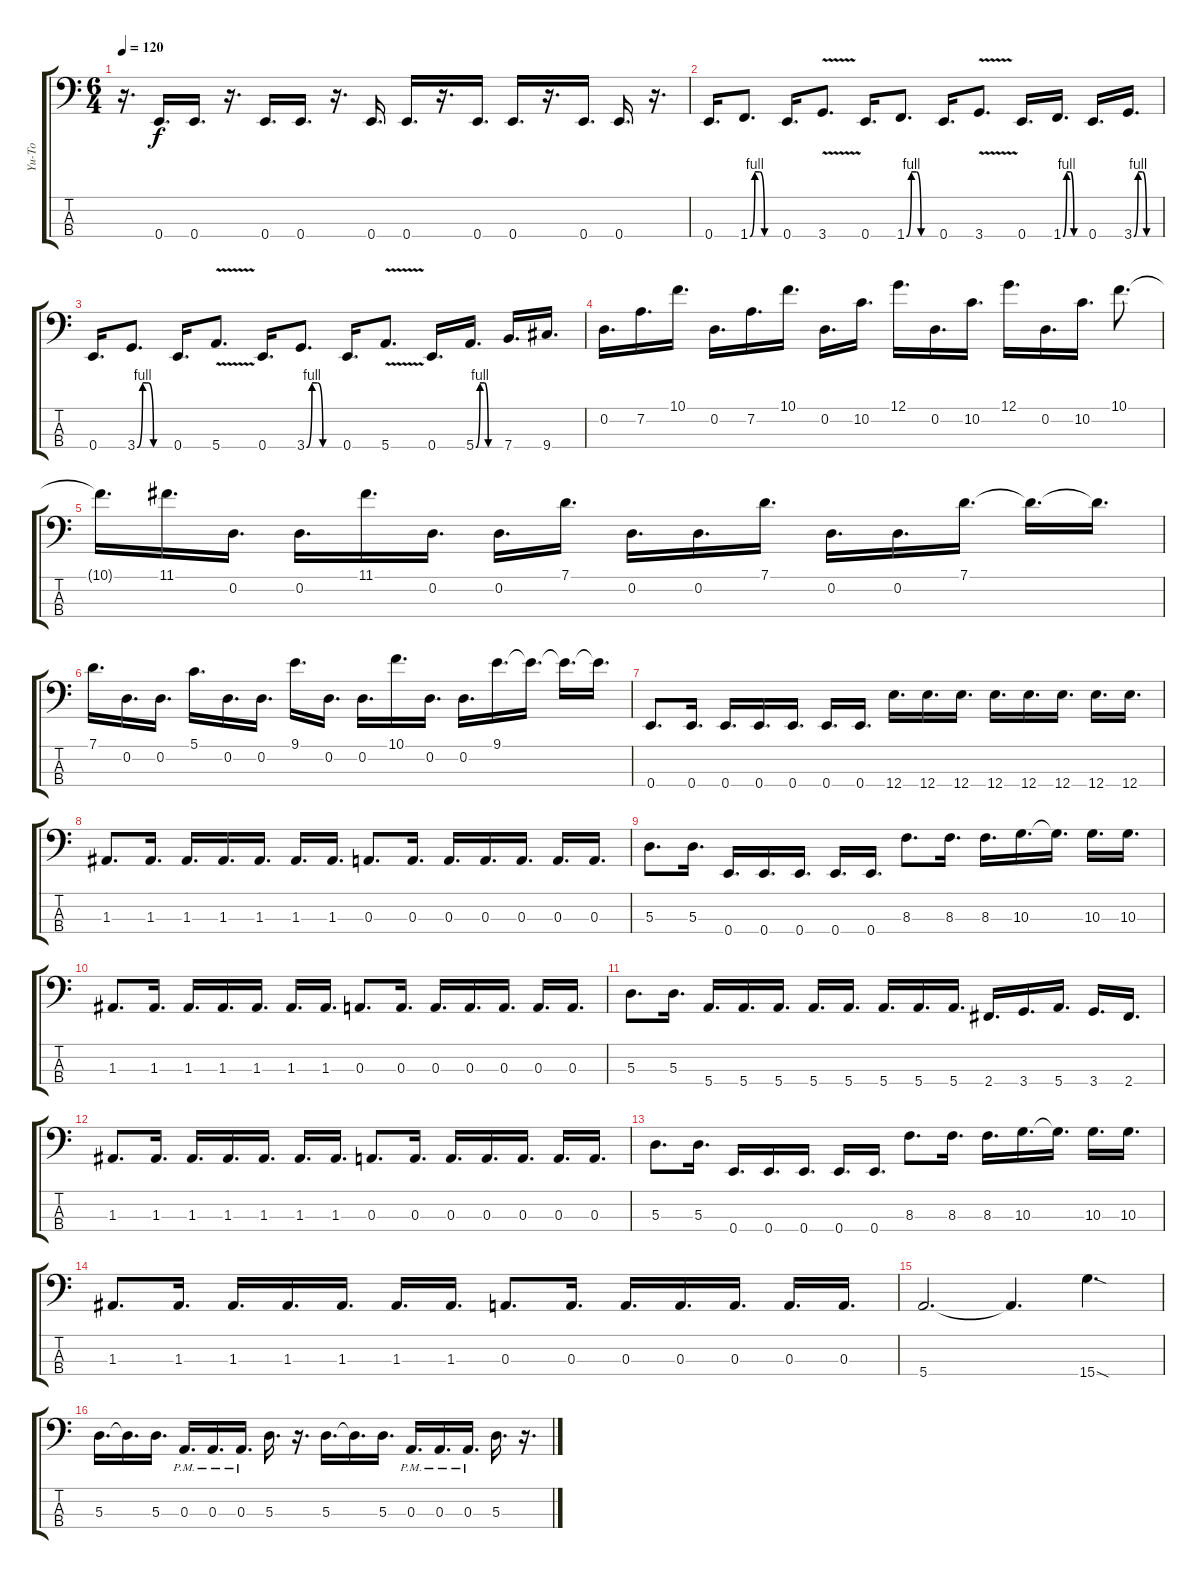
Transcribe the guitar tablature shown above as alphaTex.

\track ("Yu-To" "Yu-To") {solo instrument electricbassfinger}
\staff {score tabs}
\tuning (G2 D2 A1 E1) {hide}
\ts (6 4)
\tempo 120
\clef f4
\ks c
r.16{d dy f} 0.4.16{d} 0.4.16{d} r.16{d} 0.4.16{d} 0.4.16{d} r.16{d} 0.4.16{d} 0.4.16{d} r.16{d} 0.4.16{d} 0.4.16{d} r.16{d} 0.4.16{d} 0.4.16{d} r.16{d} |
0.4.16{d} 1.4{be (custom 0 0 10 4 20 4 30 0 60 0)}.8{d} 0.4.16{d} 3.4{v}.8{d} 0.4.16{d} 1.4{be (custom 0 0 10 4 20 4 30 0 60 0)}.8{d} 0.4.16{d} 3.4{v}.8{d} 0.4.16{d} 1.4{be (custom 0 0 10 4 20 4 30 0 60 0)}.16{d} 0.4.16{d} 3.4{be (custom 0 0 10 4 20 4 30 0 60 0)}.16{d} |
0.4.16{d} 3.4{be (custom 0 0 10 4 20 4 30 0 60 0)}.8{d} 0.4.16{d} 5.4{v}.8{d} 0.4.16{d} 3.4{be (custom 0 0 10 4 20 4 30 0 60 0)}.8{d} 0.4.16{d} 5.4{v}.8{d} 0.4.16{d} 5.4{be (custom 0 0 10 4 20 4 30 0 60 0)}.16{d} 7.4.16{d} 9.4.16{d} |
0.2.16{d} 7.2.16{d} 10.1.16{d} 0.2.16{d} 7.2.16{d} 10.1.16{d} 0.2.16{d} 10.2.16{d} 12.1.16{d} 0.2.16{d} 10.2.16{d} 12.1.16{d} 0.2.16{d} 10.2.16{d} 10.1.8{d} |
10.1{t}.16{d} 11.1.16{d} 0.2.16{d} 0.2.16{d} 11.1.16{d} 0.2.16{d} 0.2.16{d} 7.1.16{d} 0.2.16{d} 0.2.16{d} 7.1.16{d} 0.2.16{d} 0.2.16{d} 7.1.16{d} 7.1{t}.16{d} 7.1{t}.16{d} |
7.1.16{d} 0.2.16{d} 0.2.16{d} 5.1.16{d} 0.2.16{d} 0.2.16{d} 9.1.16{d} 0.2.16{d} 0.2.16{d} 10.1.16{d} 0.2.16{d} 0.2.16{d} 9.1.16{d} 9.1{t}.16{d} 9.1{t}.16{d} 9.1{t}.16{d} |
0.4.8{d} 0.4.16{d} 0.4.16{d} 0.4.16{d} 0.4.16{d} 0.4.16{d} 0.4.16{d} 12.4.16{d} 12.4.16{d} 12.4.16{d} 12.4.16{d} 12.4.16{d} 12.4.16{d} 12.4.16{d} 12.4.16{d} |
1.3.8{d} 1.3.16{d} 1.3.16{d} 1.3.16{d} 1.3.16{d} 1.3.16{d} 1.3.16{d} 0.3.8{d} 0.3.16{d} 0.3.16{d} 0.3.16{d} 0.3.16{d} 0.3.16{d} 0.3.16{d} |
5.3.8{d} 5.3.16{d} 0.4.16{d} 0.4.16{d} 0.4.16{d} 0.4.16{d} 0.4.16{d} 8.3.8{d} 8.3.16{d} 8.3.16{d} 10.3.16{d} 10.3{t}.16{d} 10.3.16{d} 10.3.16{d} |
1.3.8{d} 1.3.16{d} 1.3.16{d} 1.3.16{d} 1.3.16{d} 1.3.16{d} 1.3.16{d} 0.3.8{d} 0.3.16{d} 0.3.16{d} 0.3.16{d} 0.3.16{d} 0.3.16{d} 0.3.16{d} |
5.3.8{d} 5.3.16{d} 5.4.16{d} 5.4.16{d} 5.4.16{d} 5.4.16{d} 5.4.16{d} 5.4.16{d} 5.4.16{d} 5.4.16{d} 2.4.16{d} 3.4.16{d} 5.4.16{d} 3.4.16{d} 2.4.16{d} |
1.3.8{d} 1.3.16{d} 1.3.16{d} 1.3.16{d} 1.3.16{d} 1.3.16{d} 1.3.16{d} 0.3.8{d} 0.3.16{d} 0.3.16{d} 0.3.16{d} 0.3.16{d} 0.3.16{d} 0.3.16{d} |
5.3.8{d} 5.3.16{d} 0.4.16{d} 0.4.16{d} 0.4.16{d} 0.4.16{d} 0.4.16{d} 8.3.8{d} 8.3.16{d} 8.3.16{d} 10.3.16{d} 10.3{t}.16{d} 10.3.16{d} 10.3.16{d} |
1.3.8{d} 1.3.16{d} 1.3.16{d} 1.3.16{d} 1.3.16{d} 1.3.16{d} 1.3.16{d} 0.3.8{d} 0.3.16{d} 0.3.16{d} 0.3.16{d} 0.3.16{d} 0.3.16{d} 0.3.16{d} |
5.4.2{d} 5.4{t}.4{d} 15.4{sod}.4{d} |
5.3.16{d} 5.3{t}.16{d} 5.3.16{d} 0.3{pm}.16{d} 0.3{pm}.16{d} 0.3{pm}.16{d} 5.3.16{d} r.16{d} 5.3.16{d} 5.3{t}.16{d} 5.3.16{d} 0.3{pm}.16{d} 0.3{pm}.16{d} 0.3{pm}.16{d} 5.3.16{d} r.16{d}
